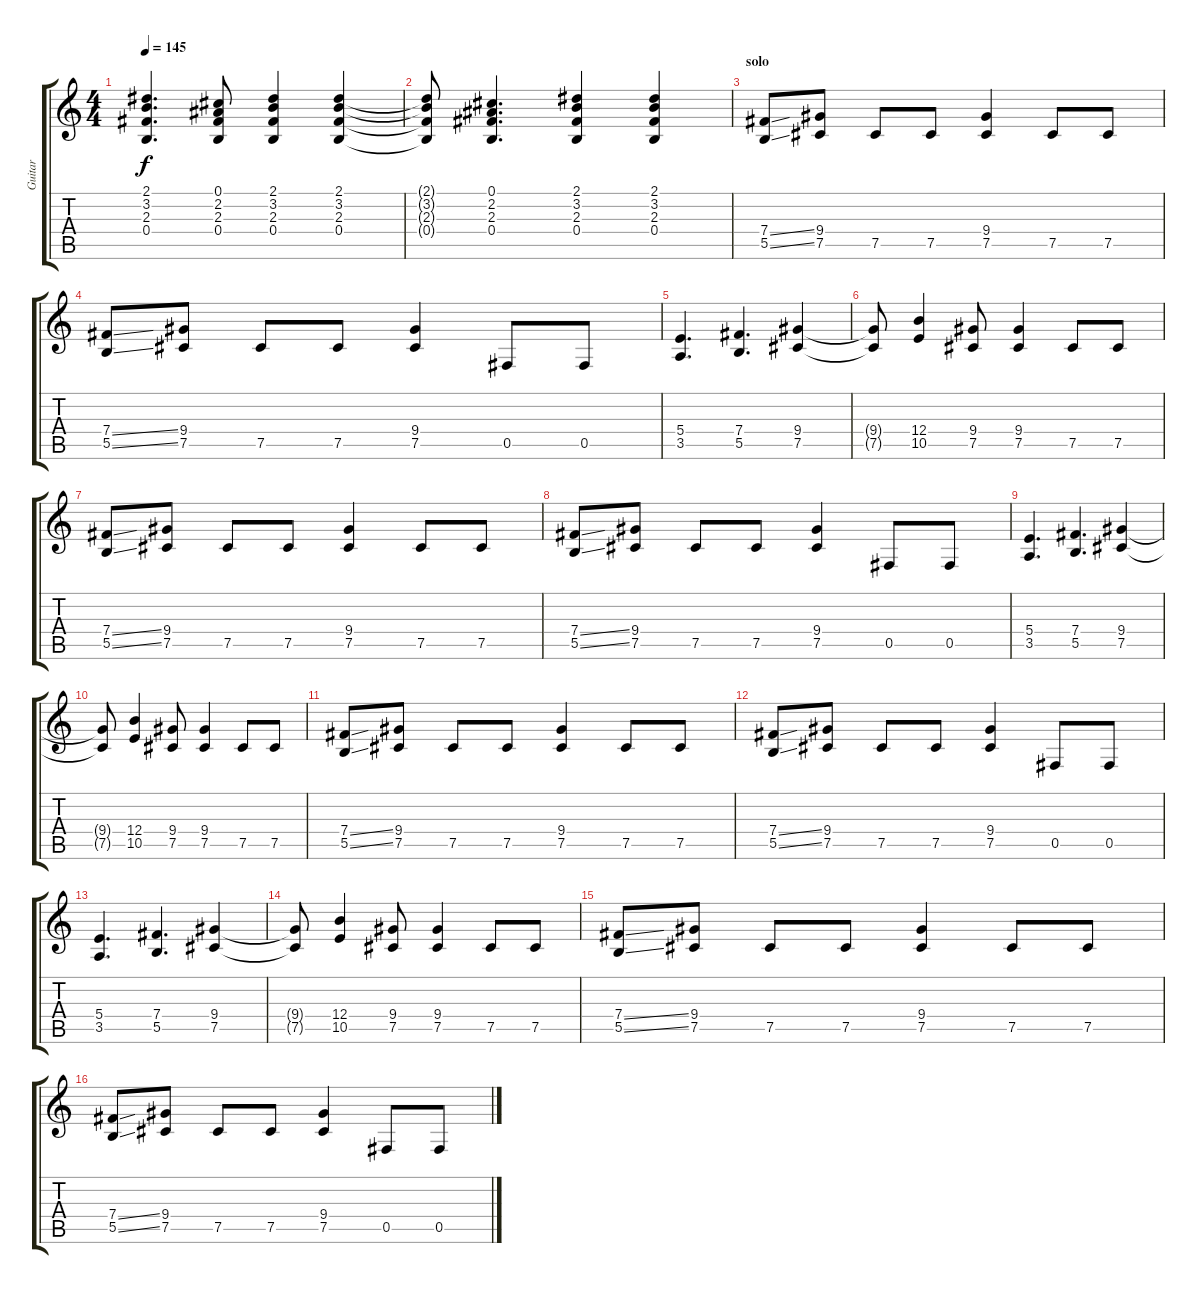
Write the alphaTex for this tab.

\track ("Guitar" "Guitar") {instrument distortionguitar}
\staff {score tabs}
\tuning (Db4 Ab3 E3 B2 Gb2 Db2) {hide}
\ts (4 4)
\tempo 145
\clef g2
\ks c
(2.1 3.2 2.3 0.4).4{d dy f} (0.1 2.2 2.3 0.4).8 (2.1 3.2 2.3 0.4).4 (2.1 3.2 2.3 0.4).4 |
(2.1{t} 3.2{t} 2.3{t} 0.4{t}).8 (0.1 2.2 2.3 0.4).4{d} (2.1 3.2 2.3 0.4).4 (2.1 3.2 2.3 0.4).4 |
\section ("" "solo")
(7.4{ss} 5.5{ss}).8 (9.4 7.5).8 7.5.8 7.5.8 (9.4 7.5).4 7.5.8 7.5.8 |
(7.4{ss} 5.5{ss}).8 (9.4 7.5).8 7.5.8 7.5.8 (9.4 7.5).4 0.5.8 0.5.8 |
(5.4 3.5).4{d} (7.4 5.5).4{d} (9.4 7.5).4 |
(9.4{t} 7.5{t}).8 (12.4 10.5).4 (9.4 7.5).8 (9.4 7.5).4 7.5.8 7.5.8 |
(7.4{ss} 5.5{ss}).8 (9.4 7.5).8 7.5.8 7.5.8 (9.4 7.5).4 7.5.8 7.5.8 |
(7.4{ss} 5.5{ss}).8 (9.4 7.5).8 7.5.8 7.5.8 (9.4 7.5).4 0.5.8 0.5.8 |
(5.4 3.5).4{d} (7.4 5.5).4{d} (9.4 7.5).4 |
(9.4{t} 7.5{t}).8 (12.4 10.5).4 (9.4 7.5).8 (9.4 7.5).4 7.5.8 7.5.8 |
(7.4{ss} 5.5{ss}).8 (9.4 7.5).8 7.5.8 7.5.8 (9.4 7.5).4 7.5.8 7.5.8 |
(7.4{ss} 5.5{ss}).8 (9.4 7.5).8 7.5.8 7.5.8 (9.4 7.5).4 0.5.8 0.5.8 |
(5.4 3.5).4{d} (7.4 5.5).4{d} (9.4 7.5).4 |
(9.4{t} 7.5{t}).8 (12.4 10.5).4 (9.4 7.5).8 (9.4 7.5).4 7.5.8 7.5.8 |
(7.4{ss} 5.5{ss}).8 (9.4 7.5).8 7.5.8 7.5.8 (9.4 7.5).4 7.5.8 7.5.8 |
(7.4{ss} 5.5{ss}).8 (9.4 7.5).8 7.5.8 7.5.8 (9.4 7.5).4 0.5.8 0.5.8
